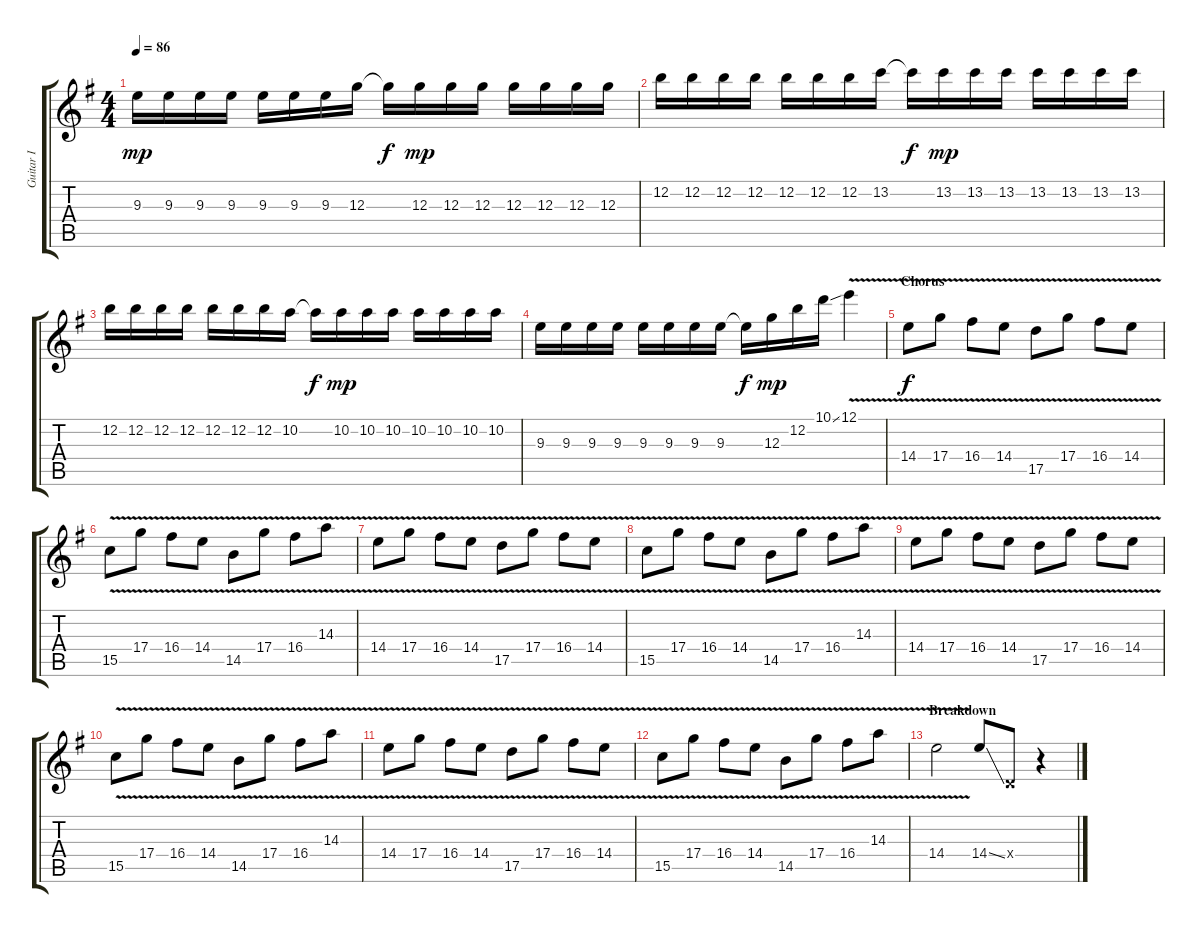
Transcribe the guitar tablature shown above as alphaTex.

\track ("Guitar I" "Guitar I") {instrument distortionguitar}
\staff {score tabs}
\tuning (E4 B3 G3 D3 A2 E2) {hide}
\ts (4 4)
\tempo 86
\clef g2
\ks eminor
9.3.16{dy mp} 9.3.16 9.3.16 9.3.16 9.3.16 9.3.16 9.3.16 12.3.16 12.3{t}.16{dy f} 12.3.16{dy mp} 12.3.16 12.3.16 12.3.16 12.3.16 12.3.16 12.3.16 |
12.2.16 12.2.16 12.2.16 12.2.16 12.2.16 12.2.16 12.2.16 13.2.16 13.2{t}.16{dy f} 13.2.16{dy mp} 13.2.16 13.2.16 13.2.16 13.2.16 13.2.16 13.2.16 |
12.2.16 12.2.16 12.2.16 12.2.16 12.2.16 12.2.16 12.2.16 10.2.16 10.2{t}.16{dy f} 10.2.16{dy mp} 10.2.16 10.2.16 10.2.16 10.2.16 10.2.16 10.2.16 |
9.3.16 9.3.16 9.3.16 9.3.16 9.3.16 9.3.16 9.3.16 9.3.16 9.3{t}.16{dy f} 12.3.16{dy mp} 12.2.16 10.1{ss}.16 12.1{v}.4 |
\section ("" "Chorus")
14.4{v}.8{dy f} 17.4{v}.8 16.4{v}.8 14.4{v}.8 17.5{v}.8 17.4{v}.8 16.4{v}.8 14.4{v}.8 |
15.5{v}.8 17.4{v}.8 16.4{v}.8 14.4{v}.8 14.5{v}.8 17.4{v}.8 16.4{v}.8 14.3{v}.8 |
14.4{v}.8 17.4{v}.8 16.4{v}.8 14.4{v}.8 17.5{v}.8 17.4{v}.8 16.4{v}.8 14.4{v}.8 |
15.5{v}.8 17.4{v}.8 16.4{v}.8 14.4{v}.8 14.5{v}.8 17.4{v}.8 16.4{v}.8 14.3{v}.8 |
14.4{v}.8 17.4{v}.8 16.4{v}.8 14.4{v}.8 17.5{v}.8 17.4{v}.8 16.4{v}.8 14.4{v}.8 |
15.5{v}.8 17.4{v}.8 16.4{v}.8 14.4{v}.8 14.5{v}.8 17.4{v}.8 16.4{v}.8 14.3{v}.8 |
14.4{v}.8 17.4{v}.8 16.4{v}.8 14.4{v}.8 17.5{v}.8 17.4{v}.8 16.4{v}.8 14.4{v}.8 |
15.5{v}.8 17.4{v}.8 16.4{v}.8 14.4{v}.8 14.5{v}.8 17.4{v}.8 16.4{v}.8 14.3{v}.8 |
\section ("" "Breakdown")
14.4{v}.2 14.4{ss}.8 0.4{x}.8 r.4
